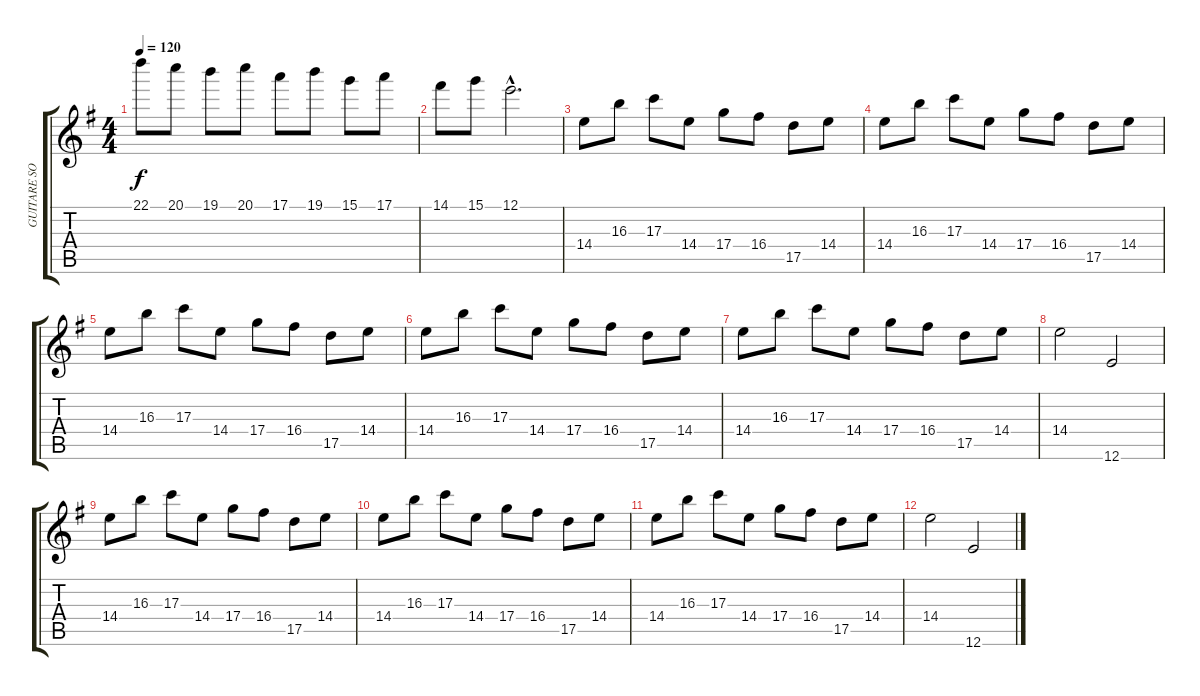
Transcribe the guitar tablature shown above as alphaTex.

\track ("GUITARE SOLO" "GUITARE SO") {instrument distortionguitar}
\staff {score tabs}
\tuning (E4 B3 G3 D3 A2 E2) {hide}
\ts (4 4)
\tempo 120
\clef g2
\ks g
22.1.8{dy f} 20.1.8 19.1.8 20.1.8 17.1.8 19.1.8 15.1.8 17.1.8 |
14.1.8 15.1.8 12.1{hac}.2{d} |
14.4.8 16.3.8 17.3.8 14.4.8 17.4.8 16.4.8 17.5.8 14.4.8 |
14.4.8 16.3.8 17.3.8 14.4.8 17.4.8 16.4.8 17.5.8 14.4.8 |
14.4.8 16.3.8 17.3.8 14.4.8 17.4.8 16.4.8 17.5.8 14.4.8 |
14.4.8 16.3.8 17.3.8 14.4.8 17.4.8 16.4.8 17.5.8 14.4.8 |
14.4.8 16.3.8 17.3.8 14.4.8 17.4.8 16.4.8 17.5.8 14.4.8 |
14.4.2 12.6.2 |
14.4.8 16.3.8 17.3.8 14.4.8 17.4.8 16.4.8 17.5.8 14.4.8 |
14.4.8 16.3.8 17.3.8 14.4.8 17.4.8 16.4.8 17.5.8 14.4.8 |
14.4.8 16.3.8 17.3.8 14.4.8 17.4.8 16.4.8 17.5.8 14.4.8 |
14.4.2 12.6.2
